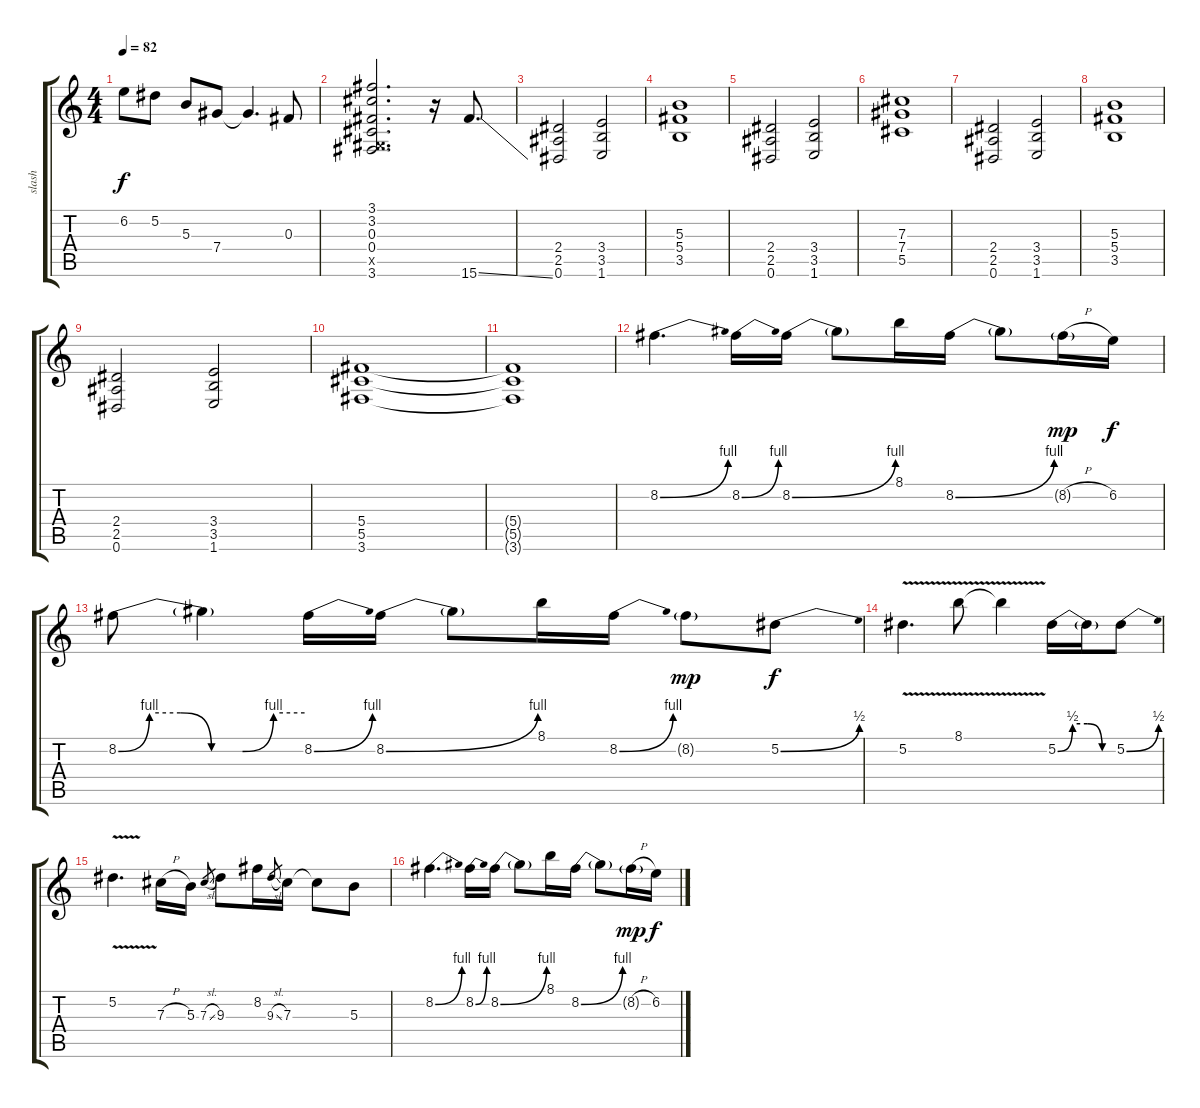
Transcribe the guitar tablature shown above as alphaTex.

\track ("slash" "slash") {instrument distortionguitar}
\staff {score tabs}
\tuning (Eb4 Bb3 Gb3 Db3 Ab2 Eb2) {hide}
\ts (4 4)
\tempo 82
\clef g2
\ks c
6.2.8{dy f} 5.2.8 5.3.8 7.4.8 7.4{t}.4{d} 0.3.8 |
(3.1 3.2 0.3 0.4 0.5{x} 3.6).2{d} r.16 15.6{ss}.8{d instrument distortionguitar} |
(2.4 2.5 0.6).2 (3.4 3.5 1.6).2 |
(5.3 5.4 3.5).1 |
(2.4 2.5 0.6).2 (3.4 3.5 1.6).2 |
(7.3 7.4 5.5).1 |
(2.4 2.5 0.6).2 (3.4 3.5 1.6).2 |
(5.3 5.4 3.5).1 |
(2.4 2.5 0.6).2 (3.4 3.5 1.6).2 |
(5.4 5.5 3.6).1 |
(5.4{t} 5.5{t} 3.6{t}).1 |
8.2{be (bend 0 0 60 4)}.4{d} 8.2{be (bend 0 0 60 4)}.16 8.2{be (bend 0 0 60 4)}.16 8.2{t}.8 8.1.16 8.2{be (bend 0 0 60 4)}.16 8.2{t}.8 8.2{h g}.16{dy mp} 6.2.16{dy f} |
8.2{be (custom 0 0 10 4 20 4 30 0 40 0 50 4 60 4)}.8 8.2{t}.4 8.2{be (bend 0 0 60 4)}.16 8.2{be (bend 0 0 60 4)}.16 8.2{t}.8 8.1.16 8.2{be (bend 0 0 60 4)}.16 8.2{g}.8{dy mp} 5.2{be (bend 0 0 60 2)}.8{dy f} |
5.2{v}.4{d} 8.1{v}.8 8.1{t}.4 5.2{be (custom 0 0 15 2 30 2 45 0 60 0)}.16 5.2{t}.16 5.2{be (bend 0 0 60 2)}.8 |
5.2{v}.4{d} 7.3{h}.16 5.3.16 7.3{sl}.8{gr} 9.3.8 8.2.16 9.3{sl}.8{gr} 7.3.16 7.3{t}.8 5.3.8 |
8.2{be (bend 0 0 60 4)}.4{d} 8.2{be (bend 0 0 60 4)}.16 8.2{be (bend 0 0 60 4)}.16 8.2{t}.8 8.1.16 8.2{be (bend 0 0 60 4)}.16 8.2{t}.8 8.2{h g}.16{dy mp} 6.2.16{dy f}
